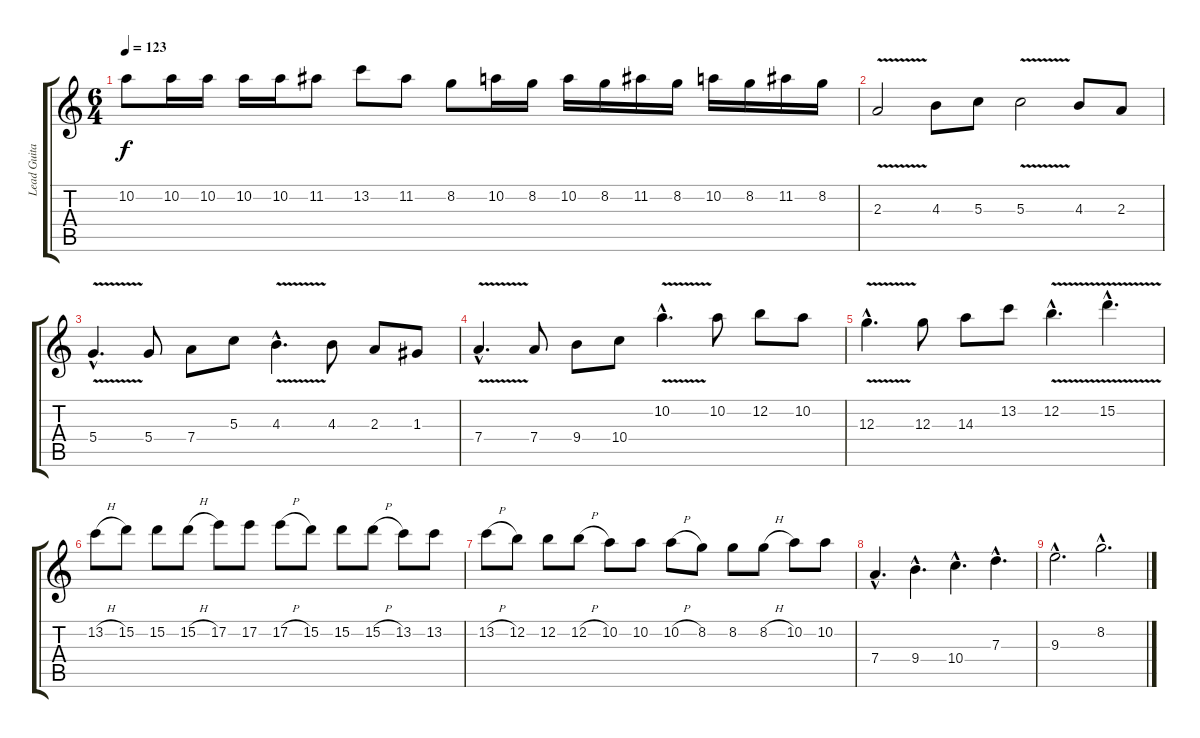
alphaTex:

\track ("Lead Guitar" "Lead Guita") {instrument distortionguitar}
\staff {score tabs}
\tuning (E4 B3 G3 D3 A2 E2) {hide}
\ts (6 4)
\tempo 123
\clef g2
\ks c
10.2.8{dy f} 10.2.16 10.2.16 10.2.16 10.2.16 11.2.8 13.2.8 11.2.8 8.2.8 10.2.16 8.2.16 10.2.16 8.2.16 11.2.16 8.2.16 10.2.16 8.2.16 11.2.16 8.2.16 |
2.3{v}.2 4.3.8 5.3.8 5.3{v}.2 4.3.8 2.3.8 |
5.4{v hac}.4{d} 5.4.8 7.4.8 5.3.8 4.3{v hac}.4{d} 4.3.8 2.3.8 1.3.8 |
7.4{v hac}.4{d} 7.4.8 9.4.8 10.4.8 10.2{v hac}.4{d} 10.2.8 12.2.8 10.2.8 |
12.3{v hac}.4{d} 12.3.8 14.3.8 13.2.8 12.2{v hac}.4{d} 15.2{v hac}.4{d} |
13.2{h}.8 15.2.8 15.2.8 15.2{h}.8 17.2.8 17.2.8 17.2{h}.8 15.2.8 15.2.8 15.2{h}.8 13.2.8 13.2.8 |
13.2{h}.8 12.2.8 12.2.8 12.2{h}.8 10.2.8 10.2.8 10.2{h}.8 8.2.8 8.2.8 8.2{h}.8 10.2.8 10.2.8 |
7.4{hac}.4{d} 9.4{hac}.4{d} 10.4{hac}.4{d} 7.3{hac}.4{d} |
9.3{hac}.2{d} 8.2{hac}.2{d}
